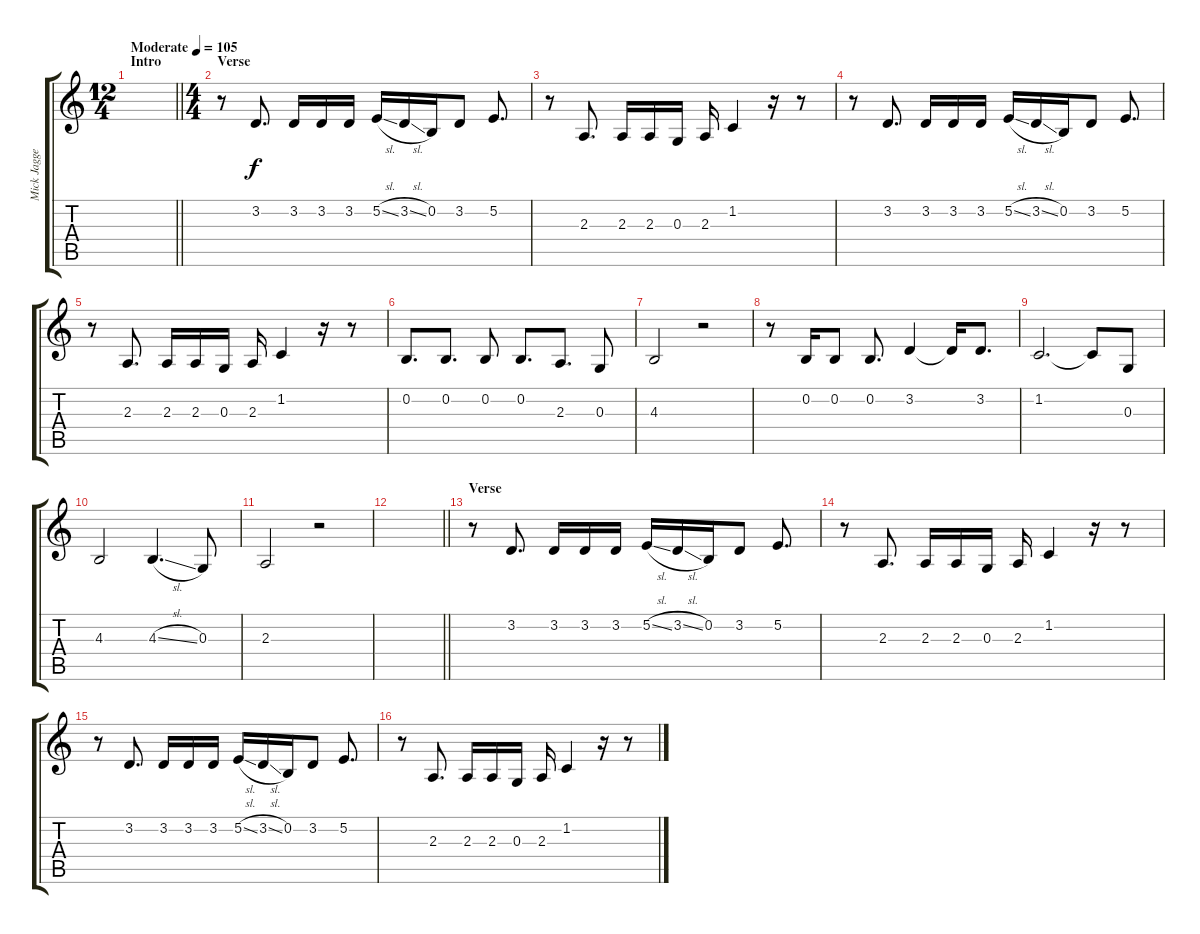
\track ("Mick Jagger" "Mick Jagge") {instrument trombone}
\staff {score tabs}
\tuning (E4 B3 G3 D3 A2 E2) {hide}
\ts (12 4)
\section ("" "Intro")
\tempo (105 "Moderate")
\clef g2
\barLineRight lightlight
\ks c
|
\ts (4 4)
\section ("" "Verse")
r.8 3.2.8{d} 3.2.16 3.2.16 3.2.16 5.2{sl}.16 3.2{sl}.16 0.2.16 3.2.8 5.2.8{d} |
r.8 2.3.8{d} 2.3.16 2.3.16 0.3.16 2.3.16 1.2.4 r.16 r.8 |
r.8 3.2.8{d} 3.2.16 3.2.16 3.2.16 5.2{sl}.16 3.2{sl}.16 0.2.16 3.2.8 5.2.8{d} |
r.8 2.3.8{d} 2.3.16 2.3.16 0.3.16 2.3.16 1.2.4 r.16 r.8 |
0.2.8{d} 0.2.8{d} 0.2.8 0.2.8{d} 2.3.8{d} 0.3.8 |
4.3.2 r.2 |
r.8 0.2.16 0.2.8 0.2.8{d} 3.2.4 3.2{t}.16 3.2.8{d} |
1.2.2{d} 1.2{t}.8 0.3.8 |
4.3.2 4.3{sl}.4{d} 0.3.8 |
2.3.2 r.2 |
\barLineRight lightlight
|
\section ("" "Verse")
r.8 3.2.8{d} 3.2.16 3.2.16 3.2.16 5.2{sl}.16 3.2{sl}.16 0.2.16 3.2.8 5.2.8{d} |
r.8 2.3.8{d} 2.3.16 2.3.16 0.3.16 2.3.16 1.2.4 r.16 r.8 |
r.8 3.2.8{d} 3.2.16 3.2.16 3.2.16 5.2{sl}.16 3.2{sl}.16 0.2.16 3.2.8 5.2.8{d} |
r.8 2.3.8{d} 2.3.16 2.3.16 0.3.16 2.3.16 1.2.4 r.16 r.8
